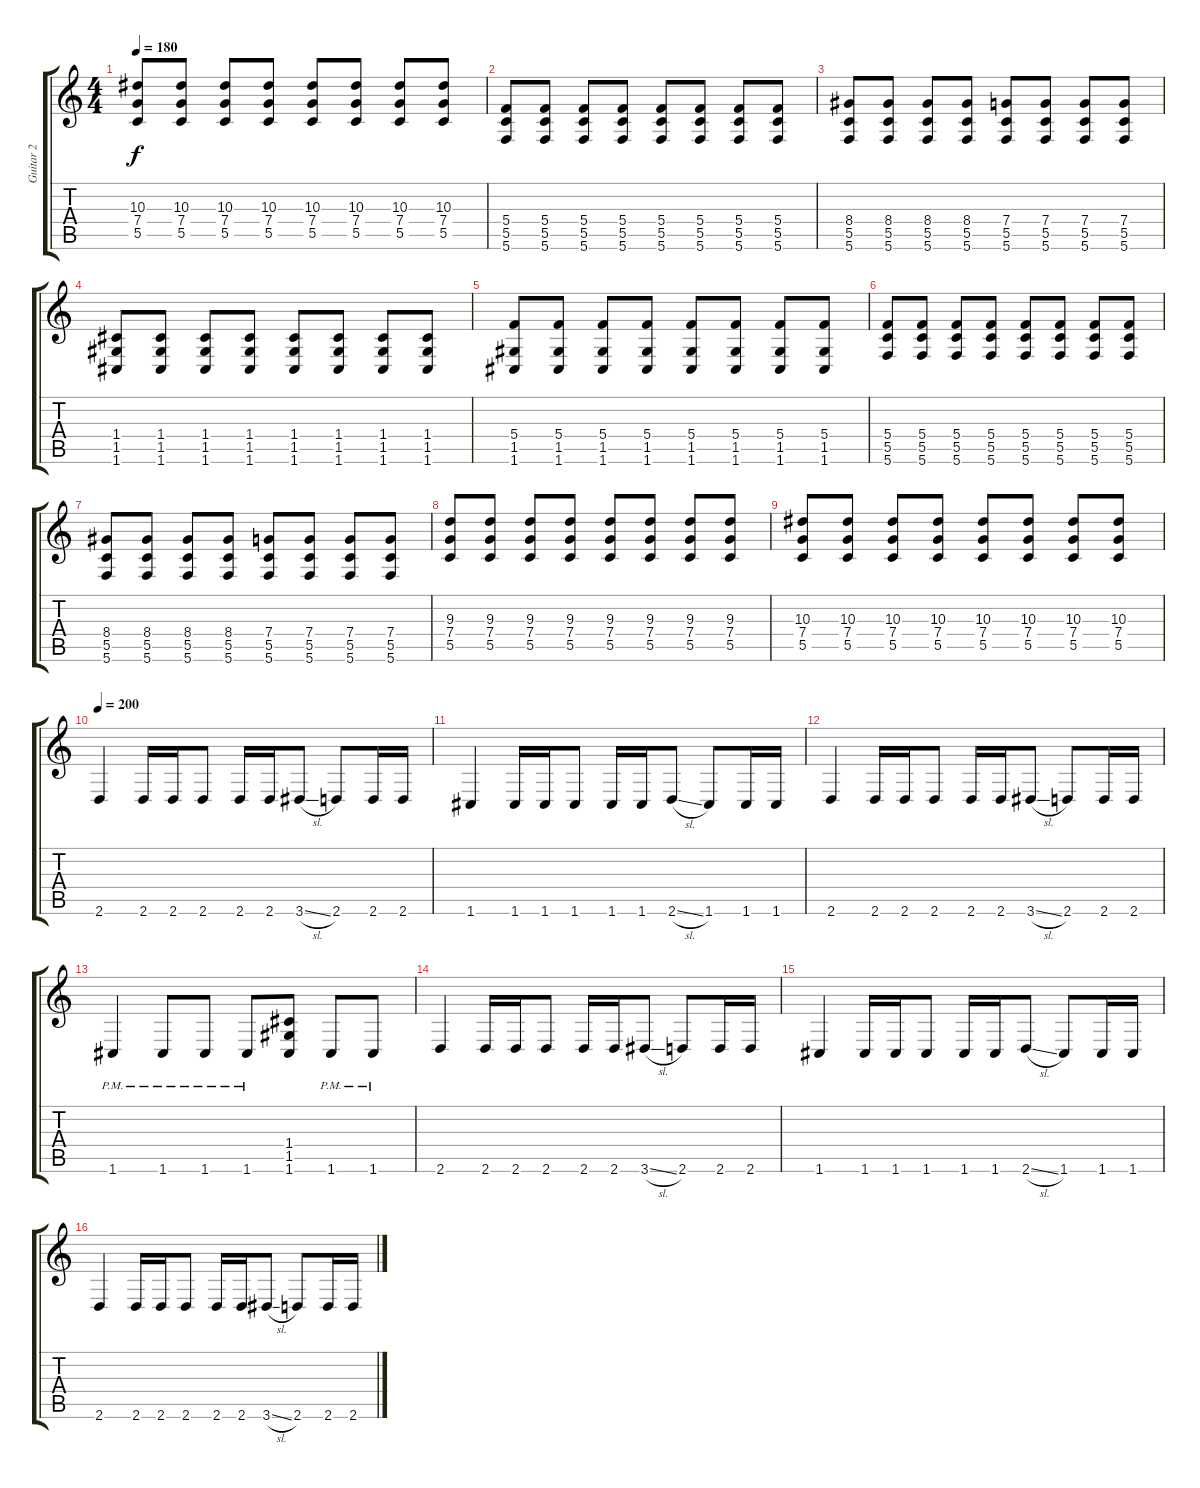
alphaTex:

\track ("Guitar 2" "Guitar 2") {instrument distortionguitar}
\staff {score tabs}
\tuning (D4 A3 F3 C3 G2 C2) {hide}
\ts (4 4)
\tempo 180
\clef g2
\ks c
(10.3 7.4 5.5).8{dy f} (10.3 7.4 5.5).8 (10.3 7.4 5.5).8 (10.3 7.4 5.5).8 (10.3 7.4 5.5).8 (10.3 7.4 5.5).8 (10.3 7.4 5.5).8 (10.3 7.4 5.5).8 |
(5.4 5.5 5.6).8 (5.4 5.5 5.6).8 (5.4 5.5 5.6).8 (5.4 5.5 5.6).8 (5.4 5.5 5.6).8 (5.4 5.5 5.6).8 (5.4 5.5 5.6).8 (5.4 5.5 5.6).8 |
(8.4 5.5 5.6).8 (8.4 5.5 5.6).8 (8.4 5.5 5.6).8 (8.4 5.5 5.6).8 (7.4 5.5 5.6).8 (7.4 5.5 5.6).8 (7.4 5.5 5.6).8 (7.4 5.5 5.6).8 |
(1.4 1.5 1.6).8 (1.4 1.5 1.6).8 (1.4 1.5 1.6).8 (1.4 1.5 1.6).8 (1.4 1.5 1.6).8 (1.4 1.5 1.6).8 (1.4 1.5 1.6).8 (1.4 1.5 1.6).8 |
(5.4 1.5 1.6).8 (5.4 1.5 1.6).8 (5.4 1.5 1.6).8 (5.4 1.5 1.6).8 (5.4 1.5 1.6).8 (5.4 1.5 1.6).8 (5.4 1.5 1.6).8 (5.4 1.5 1.6).8 |
(5.4 5.5 5.6).8 (5.4 5.5 5.6).8 (5.4 5.5 5.6).8 (5.4 5.5 5.6).8 (5.4 5.5 5.6).8 (5.4 5.5 5.6).8 (5.4 5.5 5.6).8 (5.4 5.5 5.6).8 |
(8.4 5.5 5.6).8 (8.4 5.5 5.6).8 (8.4 5.5 5.6).8 (8.4 5.5 5.6).8 (7.4 5.5 5.6).8 (7.4 5.5 5.6).8 (7.4 5.5 5.6).8 (7.4 5.5 5.6).8 |
(9.3 7.4 5.5).8 (9.3 7.4 5.5).8 (9.3 7.4 5.5).8 (9.3 7.4 5.5).8 (9.3 7.4 5.5).8 (9.3 7.4 5.5).8 (9.3 7.4 5.5).8 (9.3 7.4 5.5).8 |
(10.3 7.4 5.5).8 (10.3 7.4 5.5).8 (10.3 7.4 5.5).8 (10.3 7.4 5.5).8 (10.3 7.4 5.5).8 (10.3 7.4 5.5).8 (10.3 7.4 5.5).8 (10.3 7.4 5.5).8 |
\tempo 200
2.6.4 2.6.16 2.6.16 2.6.8 2.6.16 2.6.16 3.6{sl}.8 2.6.8 2.6.16 2.6.16 |
1.6.4 1.6.16 1.6.16 1.6.8 1.6.16 1.6.16 2.6{sl}.8 1.6.8 1.6.16 1.6.16 |
2.6.4 2.6.16 2.6.16 2.6.8 2.6.16 2.6.16 3.6{sl}.8 2.6.8 2.6.16 2.6.16 |
1.6{pm}.4 1.6{pm}.8 1.6{pm}.8 1.6{pm}.8 (1.4 1.5 1.6).8 1.6{pm}.8 1.6{pm}.8 |
2.6.4 2.6.16 2.6.16 2.6.8 2.6.16 2.6.16 3.6{sl}.8 2.6.8 2.6.16 2.6.16 |
1.6.4 1.6.16 1.6.16 1.6.8 1.6.16 1.6.16 2.6{sl}.8 1.6.8 1.6.16 1.6.16 |
2.6.4 2.6.16 2.6.16 2.6.8 2.6.16 2.6.16 3.6{sl}.8 2.6.8 2.6.16 2.6.16
